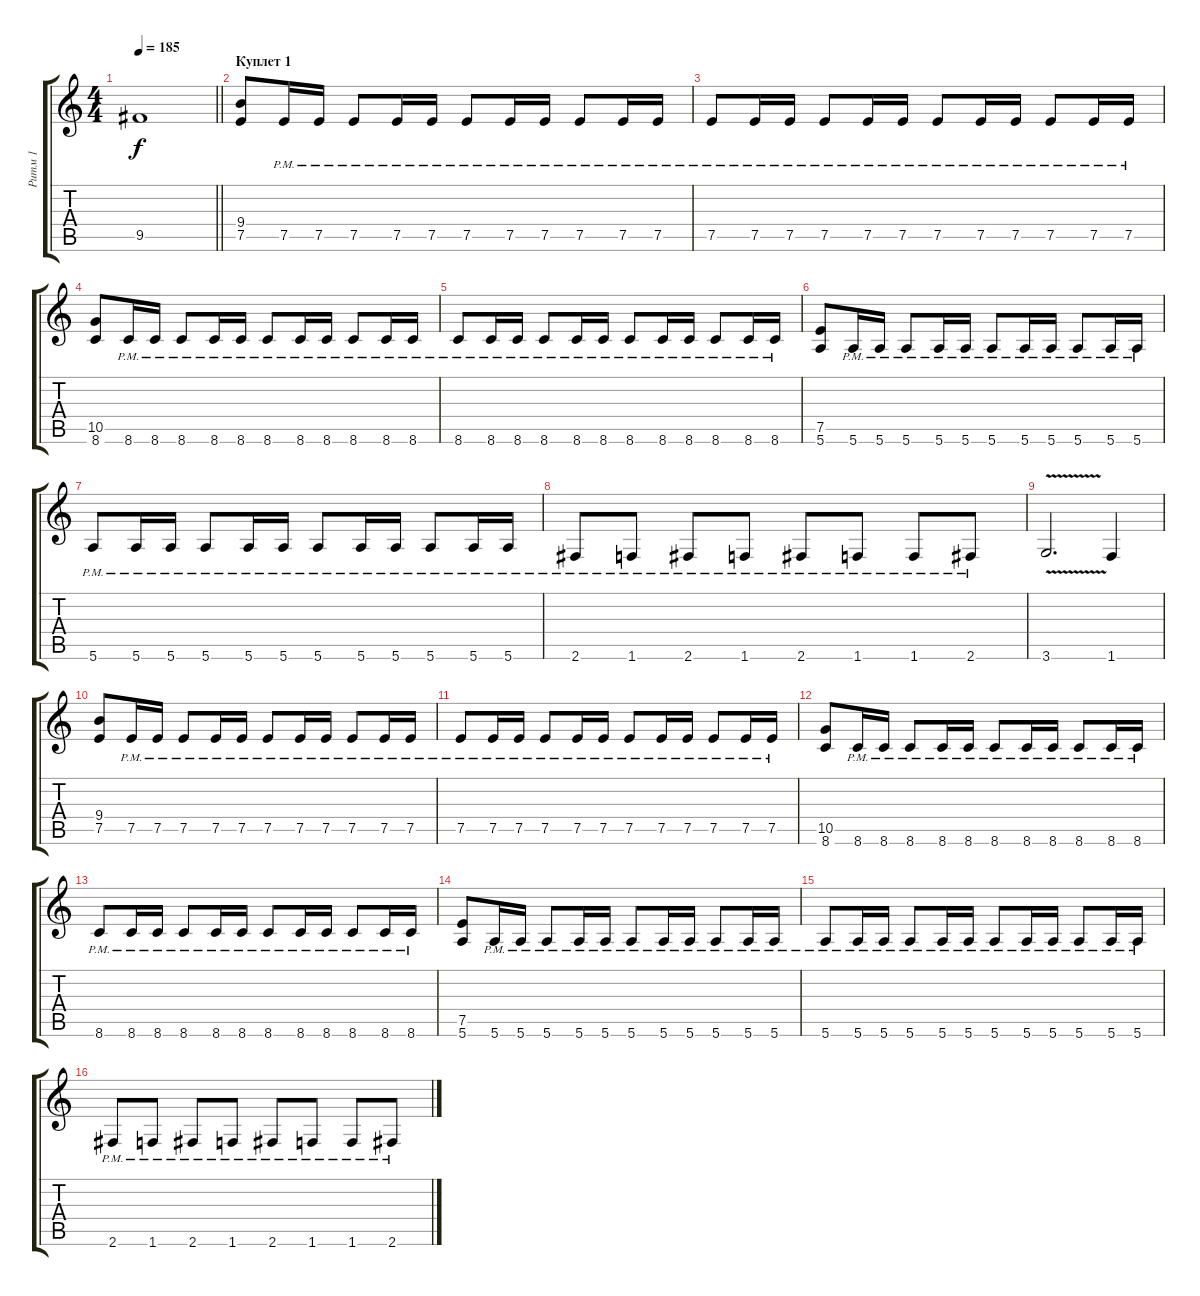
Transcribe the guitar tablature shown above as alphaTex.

\track ("Ритм 1" "Ритм 1") {instrument distortionguitar}
\staff {score tabs}
\tuning (E4 B3 G3 D3 A2 E2) {hide}
\ts (4 4)
\tempo 185
\clef g2
\barLineRight lightlight
\ks c
9.5{t}.1{dy f} |
\section ("" "Куплет 1")
(9.4 7.5).8 7.5{pm}.16 7.5{pm}.16 7.5{pm}.8 7.5{pm}.16 7.5{pm}.16 7.5{pm}.8 7.5{pm}.16 7.5{pm}.16 7.5{pm}.8 7.5{pm}.16 7.5{pm}.16 |
7.5{pm}.8 7.5{pm}.16 7.5{pm}.16 7.5{pm}.8 7.5{pm}.16 7.5{pm}.16 7.5{pm}.8 7.5{pm}.16 7.5{pm}.16 7.5{pm}.8 7.5{pm}.16 7.5{pm}.16 |
(10.5 8.6).8 8.6{pm}.16 8.6{pm}.16 8.6{pm}.8 8.6{pm}.16 8.6{pm}.16 8.6{pm}.8 8.6{pm}.16 8.6{pm}.16 8.6{pm}.8 8.6{pm}.16 8.6{pm}.16 |
8.6{pm}.8 8.6{pm}.16 8.6{pm}.16 8.6{pm}.8 8.6{pm}.16 8.6{pm}.16 8.6{pm}.8 8.6{pm}.16 8.6{pm}.16 8.6{pm}.8 8.6{pm}.16 8.6{pm}.16 |
(7.5 5.6).8 5.6{pm}.16 5.6{pm}.16 5.6{pm}.8 5.6{pm}.16 5.6{pm}.16 5.6{pm}.8 5.6{pm}.16 5.6{pm}.16 5.6{pm}.8 5.6{pm}.16 5.6{pm}.16 |
5.6{pm}.8 5.6{pm}.16 5.6{pm}.16 5.6{pm}.8 5.6{pm}.16 5.6{pm}.16 5.6{pm}.8 5.6{pm}.16 5.6{pm}.16 5.6{pm}.8 5.6{pm}.16 5.6{pm}.16 |
2.6{pm}.8 1.6{pm}.8 2.6{pm}.8 1.6{pm}.8 2.6{pm}.8 1.6{pm}.8 1.6{pm}.8 2.6{pm}.8 |
3.6{v}.2{d} 1.6.4 |
(9.4 7.5).8 7.5{pm}.16 7.5{pm}.16 7.5{pm}.8 7.5{pm}.16 7.5{pm}.16 7.5{pm}.8 7.5{pm}.16 7.5{pm}.16 7.5{pm}.8 7.5{pm}.16 7.5{pm}.16 |
7.5{pm}.8 7.5{pm}.16 7.5{pm}.16 7.5{pm}.8 7.5{pm}.16 7.5{pm}.16 7.5{pm}.8 7.5{pm}.16 7.5{pm}.16 7.5{pm}.8 7.5{pm}.16 7.5{pm}.16 |
(10.5 8.6).8 8.6{pm}.16 8.6{pm}.16 8.6{pm}.8 8.6{pm}.16 8.6{pm}.16 8.6{pm}.8 8.6{pm}.16 8.6{pm}.16 8.6{pm}.8 8.6{pm}.16 8.6{pm}.16 |
8.6{pm}.8 8.6{pm}.16 8.6{pm}.16 8.6{pm}.8 8.6{pm}.16 8.6{pm}.16 8.6{pm}.8 8.6{pm}.16 8.6{pm}.16 8.6{pm}.8 8.6{pm}.16 8.6{pm}.16 |
(7.5 5.6).8 5.6{pm}.16 5.6{pm}.16 5.6{pm}.8 5.6{pm}.16 5.6{pm}.16 5.6{pm}.8 5.6{pm}.16 5.6{pm}.16 5.6{pm}.8 5.6{pm}.16 5.6{pm}.16 |
5.6{pm}.8 5.6{pm}.16 5.6{pm}.16 5.6{pm}.8 5.6{pm}.16 5.6{pm}.16 5.6{pm}.8 5.6{pm}.16 5.6{pm}.16 5.6{pm}.8 5.6{pm}.16 5.6{pm}.16 |
2.6{pm}.8 1.6{pm}.8 2.6{pm}.8 1.6{pm}.8 2.6{pm}.8 1.6{pm}.8 1.6{pm}.8 2.6{pm}.8
